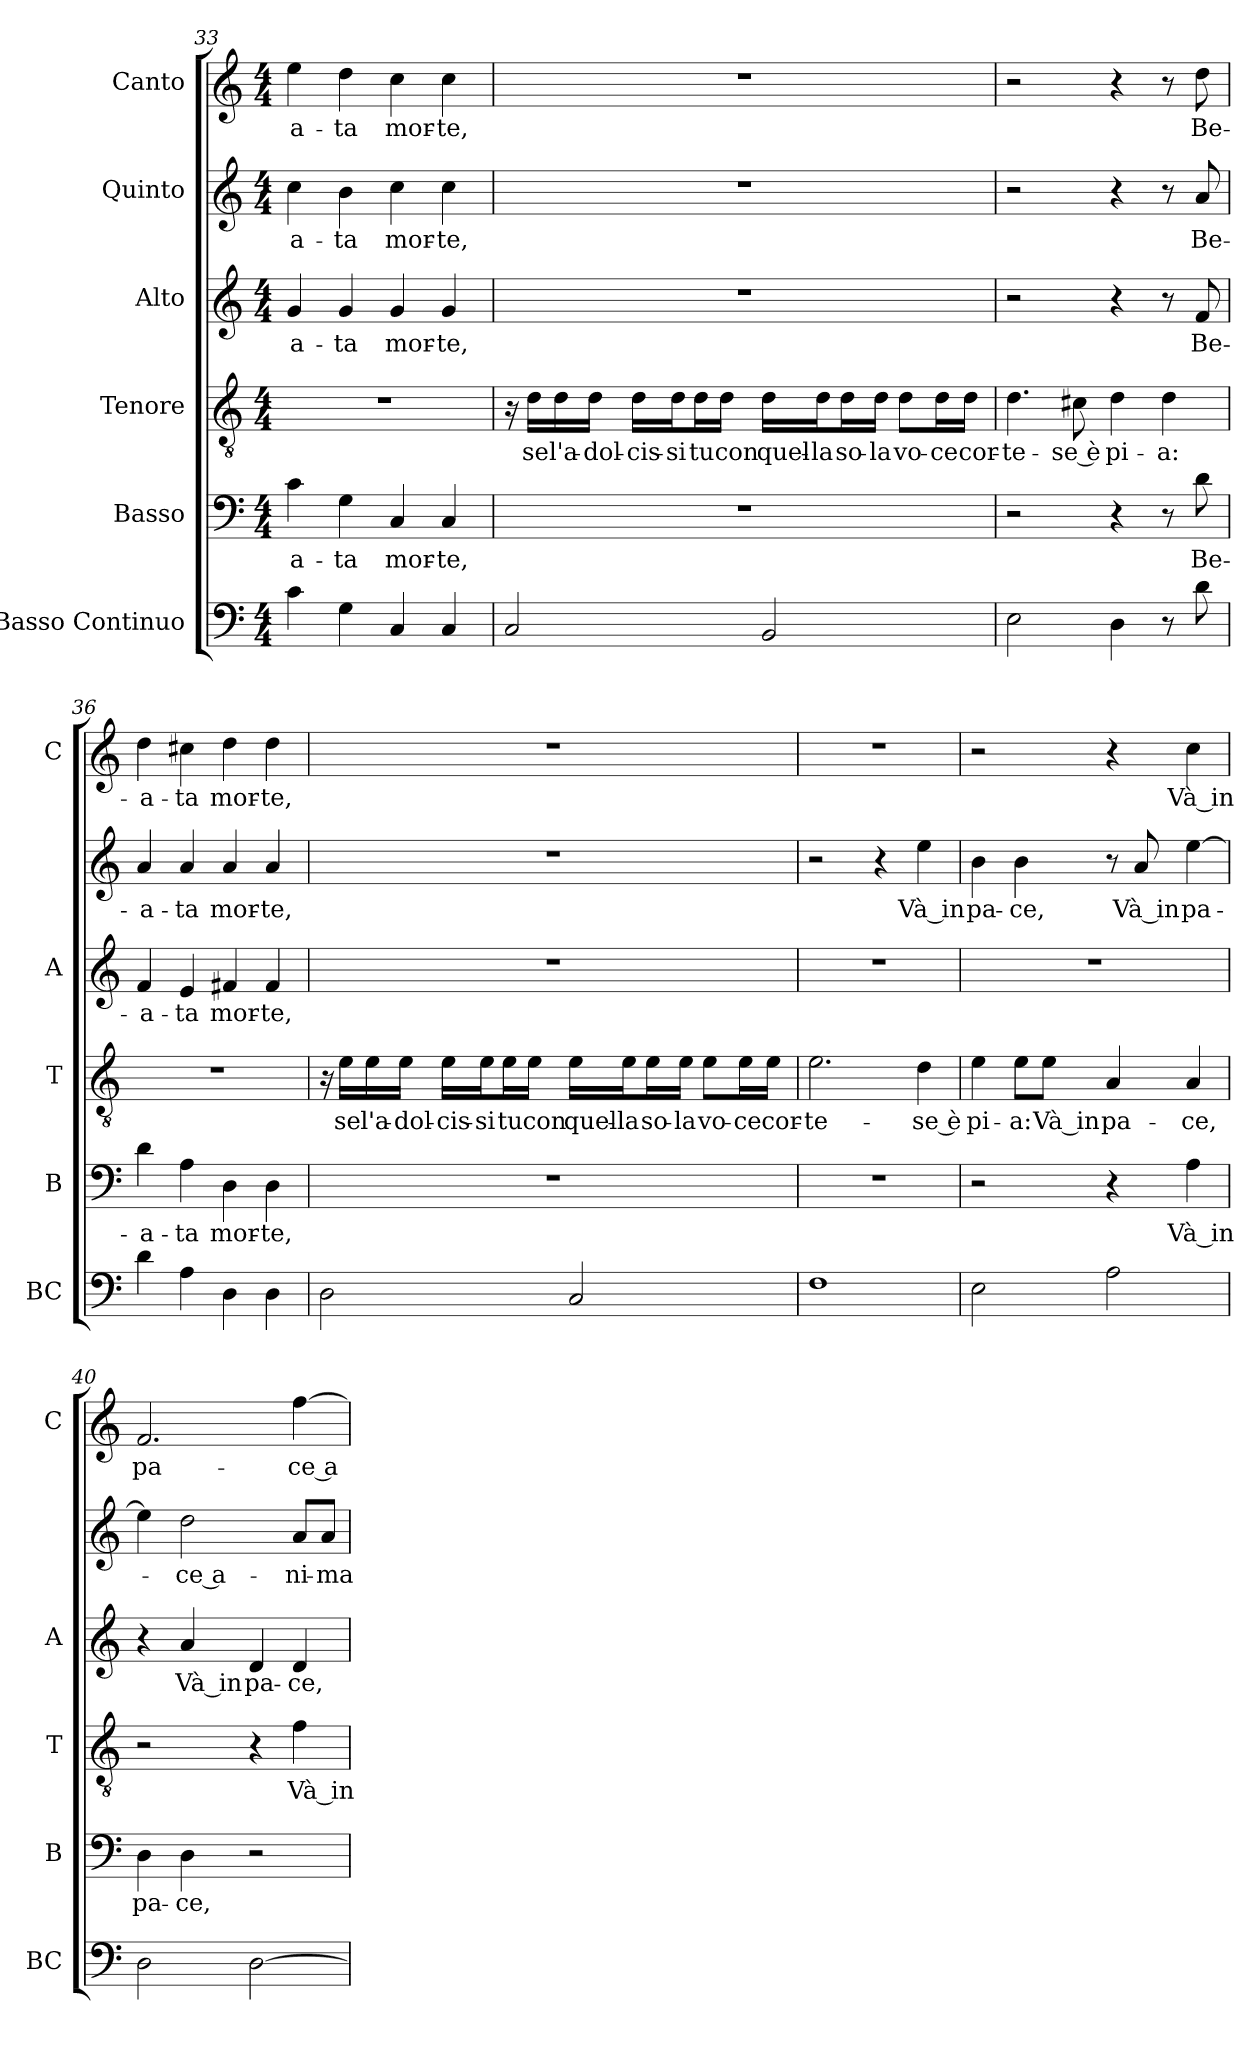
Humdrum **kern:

**kern	**kern	**text	**kern	**text	**kern	**text	**kern	**text	**kern	**text
*part6	*part5	*part5	*part4	*part4	*part3	*part3	*part2	*part2	*part1	*part1
*staff6	*staff5	*staff5	*staff4	*staff4	*staff3	*staff3	*staff2	*staff2	*staff1	*staff1
*I"Basso Continuo	*I"Basso	*	*I"Tenore	*	*I"Alto	*	*I"Quinto	*	*I"Canto	*
*I'BC	*I'B	*	*I'T	*	*I'A	*	*	*	*I'C	*
*clefF4	*clefF4	*	*clefGv2	*	*clefG2	*	*clefG2	*	*clefG2	*
*k[]	*k[]	*	*k[]	*	*k[]	*	*k[]	*	*k[]	*
*C:	*C:	*	*C:	*	*C:	*	*C:	*	*C:	*
*M4/4	*M4/4	*	*M4/4	*	*M4/4	*	*M4/4	*	*M4/4	*
=33	=33	=33	=33	=33	=33	=33	=33	=33	=33	=33
!	!	!LO:LY:b	!	!	!	!LO:LY:b	!	!LO:LY:b	!	!LO:LY:b
4c\	4c\	-a-	1r	.	4g/	-a-	4cc\	-a-	4ee\	-a-
!	!	!LO:LY:b	!	!	!	!LO:LY:b	!	!LO:LY:b	!	!LO:LY:b
4G\	4G\	-ta	.	.	4g/	-ta	4b\	-ta	4dd\	-ta
!	!	!LO:LY:b	!	!	!	!LO:LY:b	!	!LO:LY:b	!	!LO:LY:b
4C/	4C/	mor-	.	.	4g/	mor-	4cc\	mor-	4cc\	mor-
!	!	!LO:LY:b	!	!	!	!LO:LY:b	!	!LO:LY:b	!	!LO:LY:b
4C/	4C/	-te,	.	.	4g/	-te,	4cc\	-te,	4cc\	-te,
=34	=34	=34	=34	=34	=34	=34	=34	=34	=34	=34
2C/	1r	.	16r	.	1r	.	1r	.	1r	.
!	!	!	!	!LO:LY:b	!	!	!	!	!	!
.	.	.	16d\LL	se	.	.	.	.	.	.
!	!	!	!	!LO:LY:b	!	!	!	!	!	!
.	.	.	16d\	l'a-	.	.	.	.	.	.
!	!	!	!	!LO:LY:b	!	!	!	!	!	!
.	.	.	16d\JJ	-dol-	.	.	.	.	.	.
!	!	!	!	!LO:LY:b	!	!	!	!	!	!
.	.	.	16d\LL	-cis-	.	.	.	.	.	.
!	!	!	!	!LO:LY:b	!	!	!	!	!	!
.	.	.	16d\J	-si	.	.	.	.	.	.
!	!	!	!	!LO:LY:b	!	!	!	!	!	!
.	.	.	16d\L	tu	.	.	.	.	.	.
!	!	!	!	!LO:LY:b	!	!	!	!	!	!
.	.	.	16d\JJ	con	.	.	.	.	.	.
!	!	!	!	!LO:LY:b	!	!	!	!	!	!
2BB/	.	.	16d\LL	quel-	.	.	.	.	.	.
!	!	!	!	!LO:LY:b	!	!	!	!	!	!
.	.	.	16d\J	-la	.	.	.	.	.	.
!	!	!	!	!LO:LY:b	!	!	!	!	!	!
.	.	.	16d\L	so-	.	.	.	.	.	.
!	!	!	!	!LO:LY:b	!	!	!	!	!	!
.	.	.	16d\JJ	-la	.	.	.	.	.	.
!	!	!	!	!LO:LY:b	!	!	!	!	!	!
.	.	.	8d\L	vo-	.	.	.	.	.	.
!	!	!	!	!LO:LY:b	!	!	!	!	!	!
.	.	.	16d\L	-ce	.	.	.	.	.	.
!	!	!	!	!LO:LY:b	!	!	!	!	!	!
.	.	.	16d\JJ	cor-	.	.	.	.	.	.
=35	=35	=35	=35	=35	=35	=35	=35	=35	=35	=35
!	!	!	!	!LO:LY:b	!	!	!	!	!	!
2E\	2r	.	4.d\	-te-	2r	.	2r	.	2r	.
!	!	!	!	!LO:LY:b	!	!	!	!	!	!
.	.	.	8c#X\	-se è	.	.	.	.	.	.
!	!	!	!	!LO:LY:b	!	!	!	!	!	!
4D\	4r	.	4d\	pi-	4r	.	4r	.	4r	.
!	!	!	!	!LO:LY:b	!	!	!	!	!	!
8r	8r	.	4d\	-a:	8r	.	8r	.	8r	.
!	!	!LO:LY:b	!	!	!	!LO:LY:b	!	!LO:LY:b	!	!LO:LY:b
8d\	8d\	Be-	.	.	8f/	Be-	8a/	Be-	8dd\	Be-
=36	=36	=36	=36	=36	=36	=36	=36	=36	=36	=36
!	!	!LO:LY:b	!	!	!	!LO:LY:b	!	!LO:LY:b	!	!LO:LY:b
4d\	4d\	-a-	1r	.	4f/	-a-	4a/	-a-	4dd\	-a-
!	!	!LO:LY:b	!	!	!	!LO:LY:b	!	!LO:LY:b	!	!LO:LY:b
4A\	4A\	-ta	.	.	4e/	-ta	4a/	-ta	4cc#X\	-ta
!	!	!LO:LY:b	!	!	!	!LO:LY:b	!	!LO:LY:b	!	!LO:LY:b
4D\	4D\	mor-	.	.	4f#X/	mor-	4a/	mor-	4dd\	mor-
!	!	!LO:LY:b	!	!	!	!LO:LY:b	!	!LO:LY:b	!	!LO:LY:b
4D\	4D\	-te,	.	.	4f#/	-te,	4a/	-te,	4dd\	-te,
!!LO:LB:g=z
=37	=37	=37	=37	=37	=37	=37	=37	=37	=37	=37
2D\	1r	.	16r	.	1r	.	1r	.	1r	.
!	!	!	!	!LO:LY:b	!	!	!	!	!	!
.	.	.	16e\LL	se	.	.	.	.	.	.
!	!	!	!	!LO:LY:b	!	!	!	!	!	!
.	.	.	16e\	l'a-	.	.	.	.	.	.
!	!	!	!	!LO:LY:b	!	!	!	!	!	!
.	.	.	16e\JJ	-dol-	.	.	.	.	.	.
!	!	!	!	!LO:LY:b	!	!	!	!	!	!
.	.	.	16e\LL	-cis-	.	.	.	.	.	.
!	!	!	!	!LO:LY:b	!	!	!	!	!	!
.	.	.	16e\J	-si	.	.	.	.	.	.
!	!	!	!	!LO:LY:b	!	!	!	!	!	!
.	.	.	16e\L	tu	.	.	.	.	.	.
!	!	!	!	!LO:LY:b	!	!	!	!	!	!
.	.	.	16e\JJ	con	.	.	.	.	.	.
!	!	!	!	!LO:LY:b	!	!	!	!	!	!
2C/	.	.	16e\LL	quel-	.	.	.	.	.	.
!	!	!	!	!LO:LY:b	!	!	!	!	!	!
.	.	.	16e\J	-la	.	.	.	.	.	.
!	!	!	!	!LO:LY:b	!	!	!	!	!	!
.	.	.	16e\L	so-	.	.	.	.	.	.
!	!	!	!	!LO:LY:b	!	!	!	!	!	!
.	.	.	16e\JJ	-la	.	.	.	.	.	.
!	!	!	!	!LO:LY:b	!	!	!	!	!	!
.	.	.	8e\L	vo-	.	.	.	.	.	.
!	!	!	!	!LO:LY:b	!	!	!	!	!	!
.	.	.	16e\L	-ce	.	.	.	.	.	.
!	!	!	!	!LO:LY:b	!	!	!	!	!	!
.	.	.	16e\JJ	cor-	.	.	.	.	.	.
=38	=38	=38	=38	=38	=38	=38	=38	=38	=38	=38
!	!	!	!	!LO:LY:b	!	!	!	!	!	!
1F	1r	.	2.e\	-te-	1r	.	2r	.	1r	.
.	.	.	.	.	.	.	4r	.	.	.
!	!	!	!	!LO:LY:b	!	!	!	!LO:LY:b	!	!
.	.	.	4d\	-se è	.	.	4ee\	Và in	.	.
=39	=39	=39	=39	=39	=39	=39	=39	=39	=39	=39
!	!	!	!	!LO:LY:b	!	!	!	!LO:LY:b	!	!
2E\	2r	.	4e\	pi-	1r	.	4b\	pa-	2r	.
!	!	!	!	!LO:LY:b	!	!	!	!LO:LY:b	!	!
.	.	.	8e\L	-a:	.	.	4b\	-ce,	.	.
!	!	!	!	!LO:LY:b	!	!	!	!	!	!
.	.	.	8e\J	Và in	.	.	.	.	.	.
!	!	!	!	!LO:LY:b	!	!	!	!	!	!
2A\	4r	.	4A/	pa-	.	.	8r	.	4r	.
!	!	!	!	!	!	!	!	!LO:LY:b	!	!
.	.	.	.	.	.	.	8a/	Và in	.	.
!	!	!LO:LY:b	!	!LO:LY:b	!	!	!	!LO:LY:b	!	!LO:LY:b
.	4A\	Và in	4A/	-ce,	.	.	[4ee\	pa-	4cc\	Và in
=40	=40	=40	=40	=40	=40	=40	=40	=40	=40	=40
!	!	!LO:LY:b	!	!	!	!	!	!	!	!LO:LY:b
2D\	4D\	pa-	2r	.	4r	.	4ee\]	.	2.f/	pa-
!	!	!LO:LY:b	!	!	!	!LO:LY:b	!	!LO:LY:b	!	!
.	4D\	-ce,	.	.	4a/	Và in	2dd\	-ce a-	.	.
!	!	!	!	!	!	!LO:LY:b	!	!	!	!
[2D\	2r	.	4r	.	4d/	pa-	.	.	.	.
!	!	!	!	!LO:LY:b	!	!LO:LY:b	!	!LO:LY:b	!	!LO:LY:b
.	.	.	4f\	Và in	4d/	-ce,	8a/L	-ni-	[4ff\	-ce a-
!	!	!	!	!	!	!	!	!LO:LY:b	!	!
.	.	.	.	.	.	.	8a/J	-ma	.	.
=	=	=	=	=	=	=	=	=	=	=
*-	*-	*-	*-	*-	*-	*-	*-	*-	*-	*-
